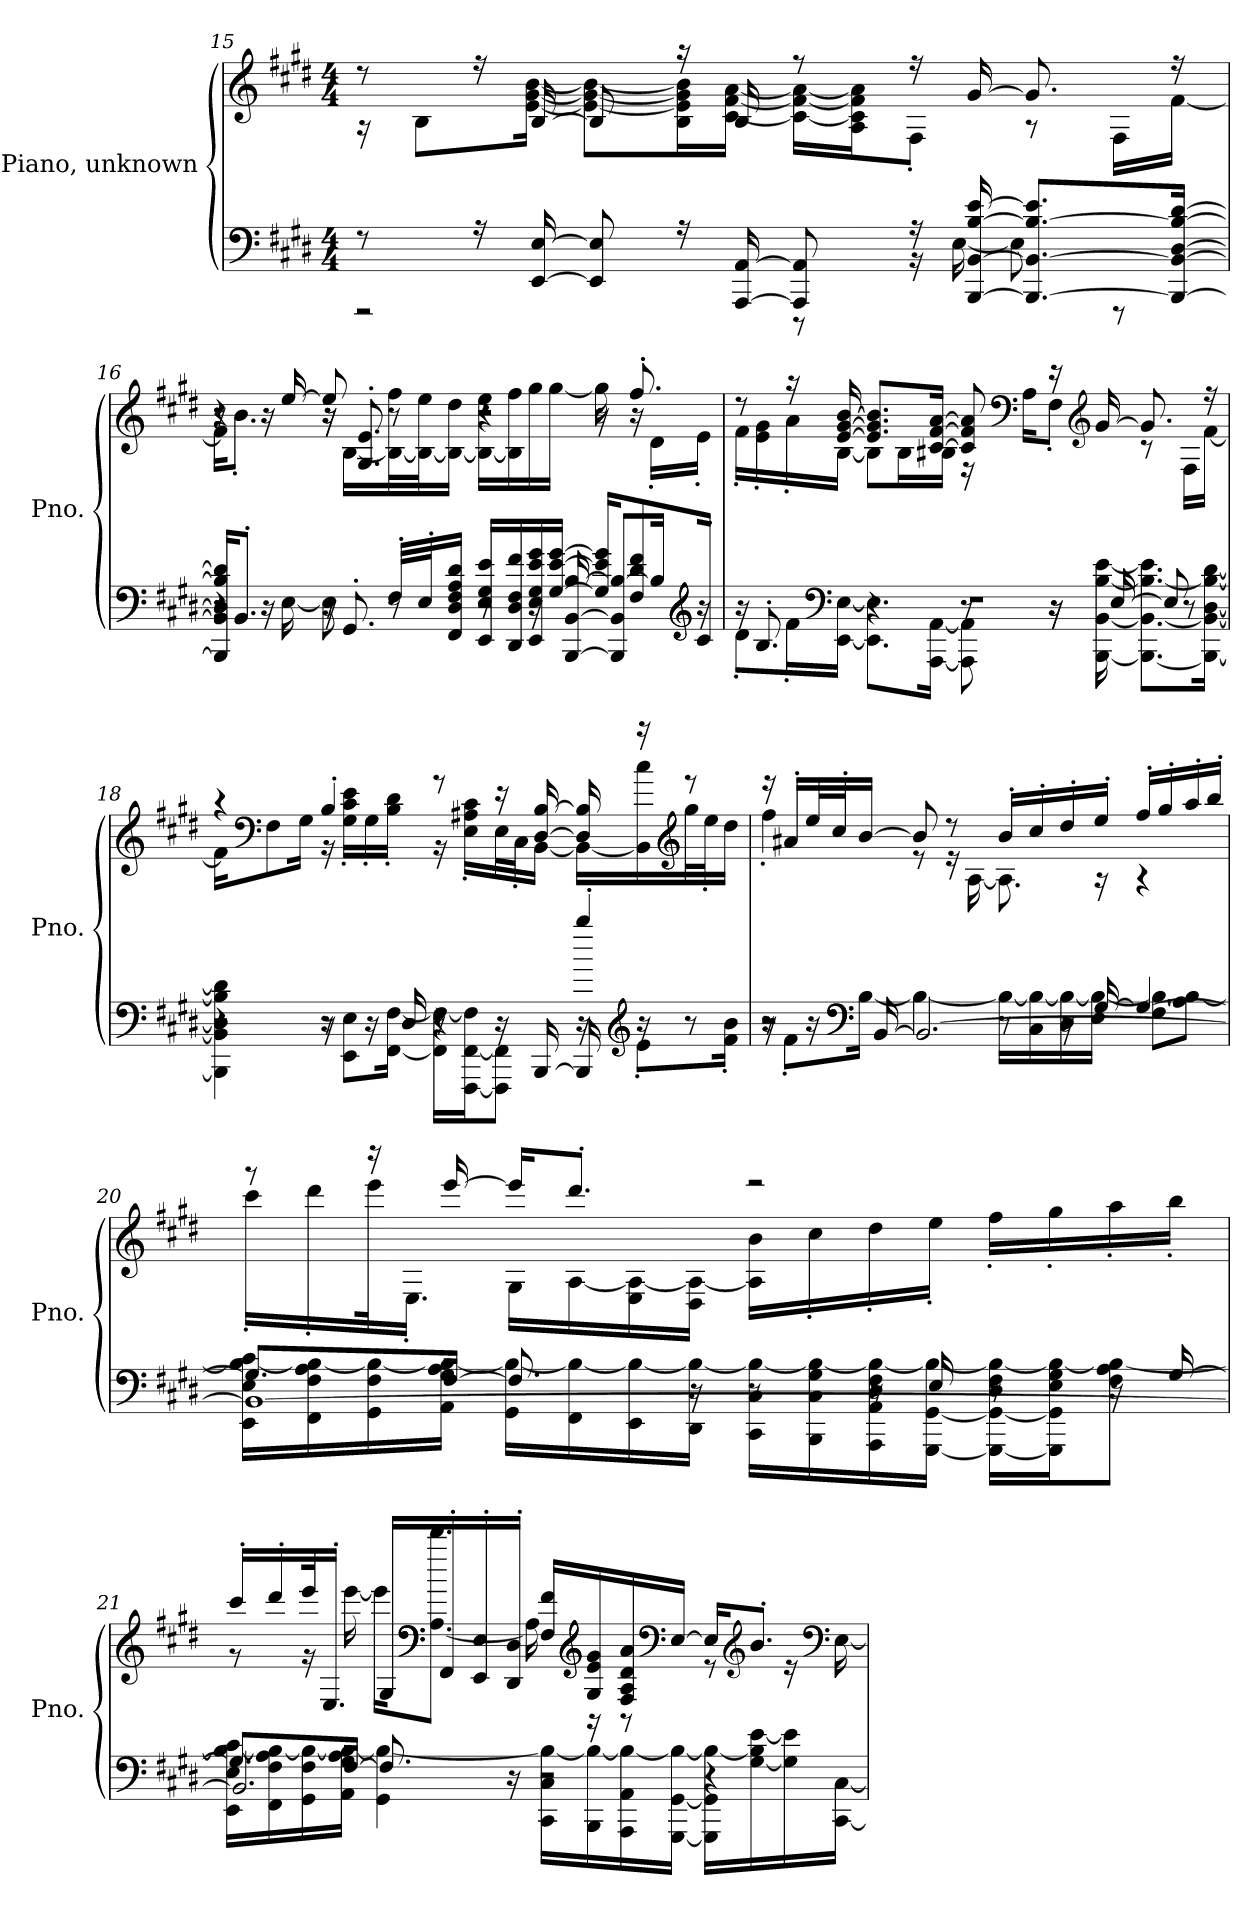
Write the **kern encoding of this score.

**kern	**kern
*part1	*part1
*staff2	*staff1
*I"Piano, unknown	*
*I'Pno.	*
!!LO:LB:g=z
*clefF4	*clefG2
*k[f#c#g#d#]	*k[f#c#g#d#]
*M4/4	*M4/4
=15	=15
*^	*^
8r	2r	8r	16r
.	.	.	8B\L
16r	.	16r	.
[16EE/ [16E/	.	[16B/	[16e\ [16g#\ [16b\Jk
8EE/] 8E/]	.	8B/]	8e\_ 8g#\_ 8b\_L
16r	.	16r	16B\ 16e\] 16g#\] 16b\]L
[16AAA/ [16AA/	.	16B/	[16c#\ [16f#\ [16a\JJ
8AAA/] 8AA/]	8r	8r	16c#\_ 16f#\_ 16a\_LL
.	.	.	16A\ 16c#\] 16f#\] 16a\]J
16r	16r	16r	8F#'\J
[16BBB/ [16BB/ [16B/ [16e/	[16E\	[16g#/	.
8.BBB/_ 8.BB/_ 8.B/_ 8.e/]L	8E\]	8.g#/]	8r
.	8r	.	16F#\LL
16BBB/_ 16BB/_ [16D#/ 16B/_ [16d#/Jk	.	16r	[16f#\JJ
!!LO:LB:g=z
=16	=16	=16	=16
*	*^	*	*^
16BBB/] 16BB/] 16D#/] 16B/] 16d#/]KL	8r	4r	8r	16f#\KL]	4r
8.BB'/J	.	.	.	8.b'\J	.
.	16r	.	16r	.	.
.	[16E\	.	[16ee/	.	.
8r	8E\]	16r	8ee/]	16r	16r
.	.	8.GG#'/	.	[16B\LL	8.G#/' 8.e/'
32F#'/LLL	8r	.	8r	32B\_ 32ff#\L	.
32E'/J	.	.	.	32B\_ 32ee\J	.
16FF#/ 16D#/ 16F#/ 16A/ 16d#/JJ	.	.	.	16B\_ 16dd#\JJ	.
16EE/ 16E/ 16G#/ 16e/LL	2r	8r	4r	16B\_ 16ee\LL	2r
16DD#/ 16D#/ 16F#/ 16f#/	.	.	.	16B\] 16ff#\	.
16EE/ 16E/ 16G#/ 16e/ 16g#/	.	16r	.	16gg#\	.
[16G#/ [16e/ [16g#/JJ	.	[16BBB/ [16BB/ [16B/	.	[16gg#\JJ	.
16G#/] 16e/] 16g#/]KL	.	8BBB/] 8BB/] 8B/_L	16r	16gg#\]	.
8F#/' 8d#/' 8f#/'	.	.	8.ff#'/	16r	.
.	.	16B/Jk]	.	16d#'\LL	.
*clefG2	*	*	*	*	*
16c#'/Jk	.	16r	.	16e'\JJ	.
*	*	*	*	*v	*v
!!LO:LB:g=z
=17	=17	=17	=17	=17
1r	8d#'\L	16r	8r	16f#'\LL
.	.	8.B'/	.	16e\' 16g#\'
.	16f#'\L	.	16r	16a'\
*clefF4	*	*	*	*
.	[16EE\ [16E\JJ	.	[16e/ [16g#/ [16b/	[16B\JJ
.	8.EE\] 8.E\]L	4r	8.e/] 8.g#/] 8.b/]L	8B\L]
.	.	.	.	16B\L
.	[16AAA\ [16AA\Jk	.	[16c#/ [16f#/ [16a/Jk	16B#X\JJ
.	8AAA\] 8AA\]	8r	8c#/] 8f#/] 8a/]	16r
*	*	*	*clefF4	*
.	.	.	.	16A\KL
.	16r	16r	16r	8F#'\J
*	*	*	*clefG2	*
.	[16BBB\ [16BB\ [16B\ [16e\	[16E/	[16g#/	.
.	8.BBB\_ 8.BB\_ 8.B\_ 8.e\]L	8E/]	8.g#/]	8r
.	.	8r	.	16F#\LL
.	16BBB\_ 16BB\_ [16D#\ 16B\_ [16d#\Jk	.	16r	[16f#\JJ
!!LO:LB:g=z	!!
=18	=18	=18	=18	=18
2r	4BBB\] 4BB\] 4D#\] 4B\] 4d#\]	4r	4r	16f#\KL]
*	*	*	*clefF4	*
.	.	.	.	8F#\
.	.	.	.	16G#\Jk
.	16r	8r	4B'/	16r
.	8EE\ 8E\L	.	.	16G#\' 16c#\' 16e\'LL
.	.	16r	.	16G#'\
.	[16FF#\ [16F#\Jk	16D#/	.	16B\' 16d#\'JJ
4r	16FF#\] 16F#\_LL	8r	8r	16r
.	[16FFF#\ [16FF#\ 16F#\]J	.	.	16E\' 16A#X\' 16c#\'LL
.	8FFF#\] 8FF#\]J	16r	16r	32E\L
.	.	.	.	32C#'\J
.	.	[16BBB/	[16D#/ [16B/	[16BB\JJ
4bb'/	16r	16BBB/]	16D#/] 16B/]	16BB\LL_
*clefG2	*	*	*	*
.	8e'\L	16r	16r	16BB\] 16cc#\
*	*	*	*clefG2	*
.	.	8r	8r	32gg#\L
.	.	.	.	32ee'\J
.	16f#\' 16b\'Jk	.	.	16dd#\JJ
!!LO:LB:g=z	!!
=19	=19	=19	=19	=19
2r	16r	8r	16r	4ff#'\
.	8f#'\L	.	16a#X'/LL	.
.	.	16r	32ee/L	.
.	.	.	32cc#'/J	.
*clefF4	*	*	*	*
.	[16B\Jk	[16BB/	[16b/JJ	.
.	4B\_	2.BB/_	8b/]	8r
.	.	.	8r	16r
.	.	.	.	[16A\
8r	16B\LL_	.	16b'/LL	8.A\]
.	16C#\ 16B\_	.	16cc#'/	.
16r	16D#\ 16B\_	.	16dd#'/	.
[16G#/	16E\ 16B\_JJ	.	16ee'/JJ	16r
4G#/_	8F#\ 8B\_L	.	16ff#'/LL	4r
.	.	.	16gg#'/	.
.	8A\ 8B\_J	.	16aa'/	.
.	.	.	16bb'/JJ	.
!!LO:PB:g=z	!!
=20	=20	=20	=20	=20
8.G#/L]	16EE\ 16E\ 16B\_ 16c#\LL	1BB_	8r	16ccc#'\LL
.	16FF#\ 16F#\ 16A\ 16B\_	.	.	16ddd#'\
.	16GG#\ 16F#\ 16B\_	.	16r	32eee\K
.	.	.	.	16.E'\JJ
[16F#/Jk	16AA\ 16G#\ 16A\ 16B\_JJ	.	[16eee/	.
8.F#/]	16GG#\ 16B\_LL	.	16eee/KL]	16G#\LL
.	16FF#\ 16B\_	.	8.ddd#'/J	[16A\
.	16EE\ 16B\_	.	.	16E\ 16A\_
16r	16DD#\ 16B\_JJ	.	.	16D#\ 16A\_JJ
8r	16CC#\ 16C#\ 16B\_LL	.	2r	16A\] 16b\LL
.	16BBB\ 16C#\ 16G#\ 16B\_	.	.	16cc#'\
16r	16AAA\ 16AA\ 16D#\ 16F#\ 16B\_	.	.	16dd#'\
16E/	[16GGG#\ [16GG#\ 16B\_JJ	.	.	16ee'\JJ
8r	16GGG#\_ 16GG#\_ 16D#\ 16F#\ 16B\_LL	.	.	16ff#'\LL
.	16GGG#\] 16GG#\] 16E\ 16G#\ 16B\_J	.	.	16gg#'\
16r	8F#\ 8A\ 8B\_J	.	.	16aa'\
[16G#/	.	.	.	16bb'\JJ
!!LO:LB:g=z	!!
=21	=21	=21	=21	=21
8.G#/L]	16EE\ 16E\ 16B\_ 16c#\LL	2.BB/]	16ccc#'/LL	8r
.	16FF#\ 16F#\ 16A\ 16B\_	.	16ddd#'/	.
.	16GG#\ 16F#\ 16B\_	.	32eee/K	16r
.	.	.	16.E'/JJ	.
[16F#/Jk	16AA\ 16G#\ 16A\ 16B\_JJ	.	.	[16eee\
8.F#/]	4GG#\ 4B\_	.	16G#/LL	16eee\KL]
*	*	*	*clefF4	*
.	.	.	16FF#'/	[8.A\ 8.ddd#\J
.	.	.	16EE/' 16E/'	.
16r	.	.	16DD#/' 16D#/'JJ	.
2r	16CC#\ 16C#\ 16B\_LL	.	16F#/ 16f#/LL	16A\]
*	*	*	*clefG2	*
.	16BBB\ 16B\_	.	16G#/ 16e/ 16g#/	16r
.	16AAA\ 16AA\ 16B\_	.	16F#/ 16A/ 16d#/ 16a/	8r
*	*	*	*clefF4	*
.	[16GGG#\ [16GG#\ 16B\_JJ	.	[16E/JJ	.
.	16GGG#\] 16GG#\] 16B\_LL	4r	16E/KL]	8r
*	*	*	*clefG2	*
.	[16G#\ 16B\] [16e\	.	8.b'/J	.
.	16G#\] 16e\]	.	.	16r
*	*	*	*clefF4	*
.	[16CC#\ [16C#\JJ	.	.	[16E\
*v	*v	*v	*	*
*	*v	*v
=	=
*-	*-
